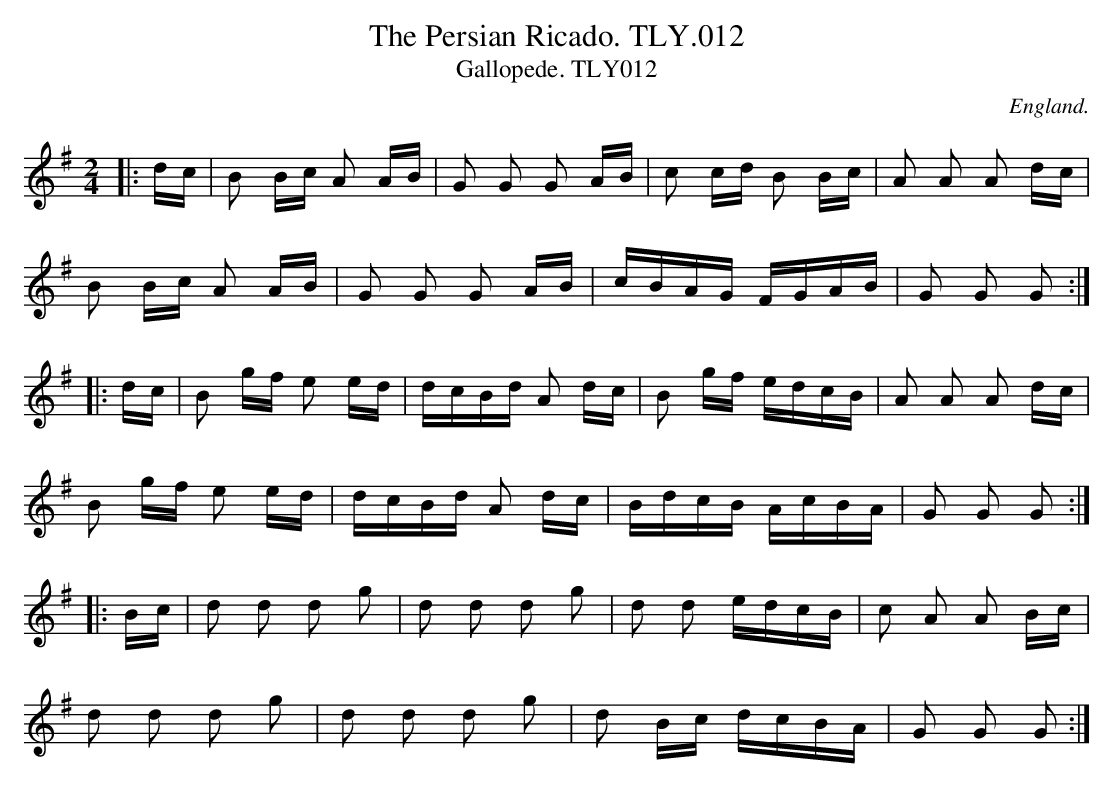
X:1
T: The Persian Ricado. TLY.012
T: Gallopede. TLY012
M: 2/4
L: 1/16
O: England.
K: G Major
|: dc |\
B2 Bc A2 AB | G2 G2 G2 AB | c2 cd B2 Bc | A2 A2 A2 dc |
B2 Bc A2 AB | G2 G2 G2 AB | cBAG FGAB | G2 G2 G2 :|
|: dc |\
B2 gf e2 ed | dcBd A2 dc | B2 gf edcB | A2 A2 A2 dc |
B2 gf e2 ed | dcBd A2 dc | BdcB AcBA | G2 G2 G2 :|
|: Bc |\
d2 d2 d2 g2 | d2 d2 d2 g2 | d2 d2 edcB | c2 A2 A2 Bc |
d2 d2 d2 g2 | d2 d2 d2 g2 | d2 Bc dcBA | G2 G2 G2 :|
